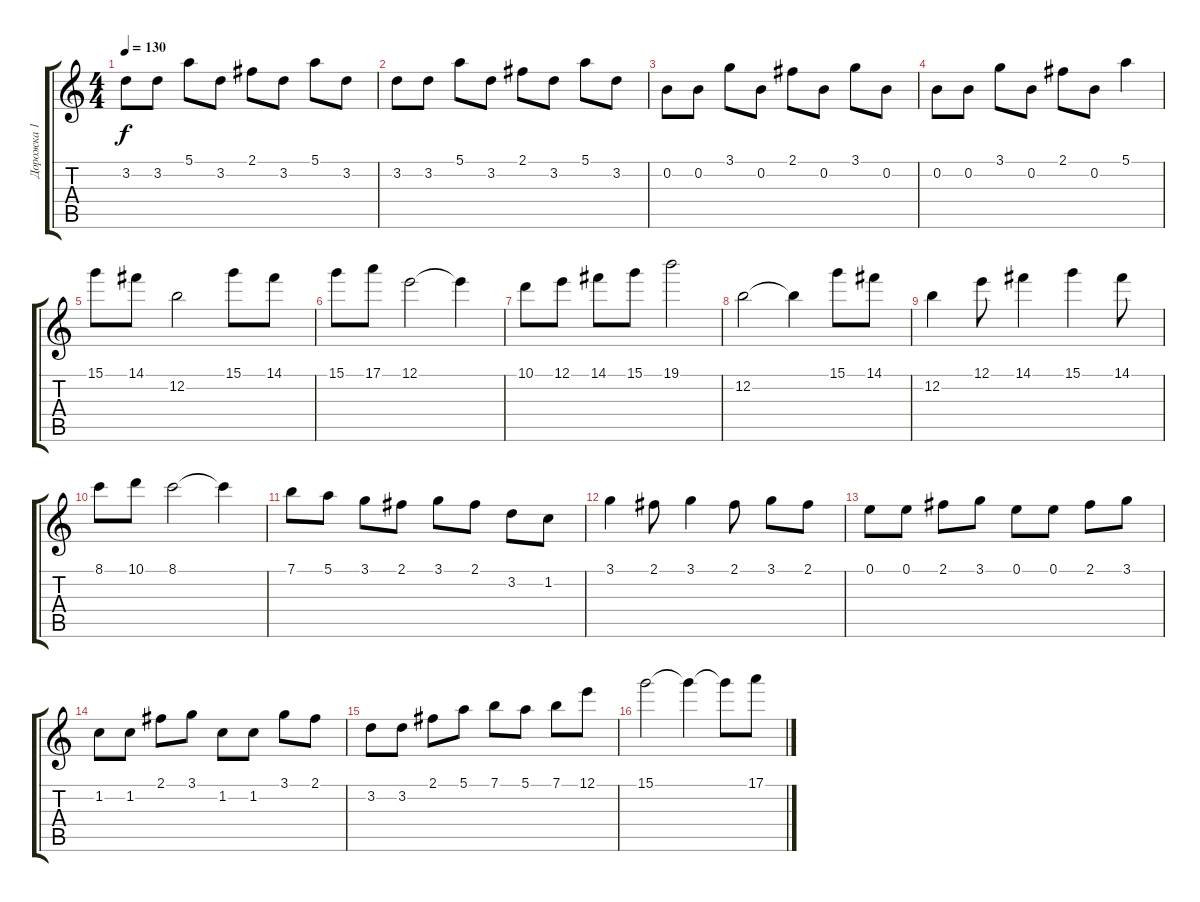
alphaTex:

\track ("Дорожка 1" "Дорожка 1") {instrument distortionguitar}
\staff {score tabs}
\tuning (E4 B3 G3 D3 A2 E2) {hide}
\ts (4 4)
\tempo 130
\clef g2
\ks c
3.2.8{dy f} 3.2.8 5.1.8 3.2.8 2.1.8 3.2.8 5.1.8 3.2.8 |
3.2.8 3.2.8 5.1.8 3.2.8 2.1.8 3.2.8 5.1.8 3.2.8 |
0.2.8 0.2.8 3.1.8 0.2.8 2.1.8 0.2.8 3.1.8 0.2.8 |
0.2.8 0.2.8 3.1.8 0.2.8 2.1.8 0.2.8 5.1.4 |
15.1.8{volume 13} 14.1.8 12.2.2 15.1.8 14.1.8 |
15.1.8 17.1.8 12.1.2 12.1{t}.4 |
10.1.8 12.1.8 14.1.8 15.1.8 19.1.2 |
12.2.2 12.2{t}.4 15.1.8 14.1.8 |
12.2.4 12.1.8 14.1.4 15.1.4 14.1.8 |
8.1.8 10.1.8 8.1.2 8.1{t}.4 |
7.1.8 5.1.8 3.1.8 2.1.8 3.1.8 2.1.8 3.2.8 1.2.8 |
3.1.4 2.1.8 3.1.4 2.1.8 3.1.8 2.1.8 |
0.1.8 0.1.8 2.1.8 3.1.8 0.1.8 0.1.8 2.1.8 3.1.8 |
1.2.8 1.2.8 2.1.8 3.1.8 1.2.8 1.2.8 3.1.8 2.1.8 |
3.2.8 3.2.8 2.1.8 5.1.8 7.1.8 5.1.8 7.1.8 12.1.8 |
15.1.2 15.1{t}.4 15.1{t}.8 17.1.8
